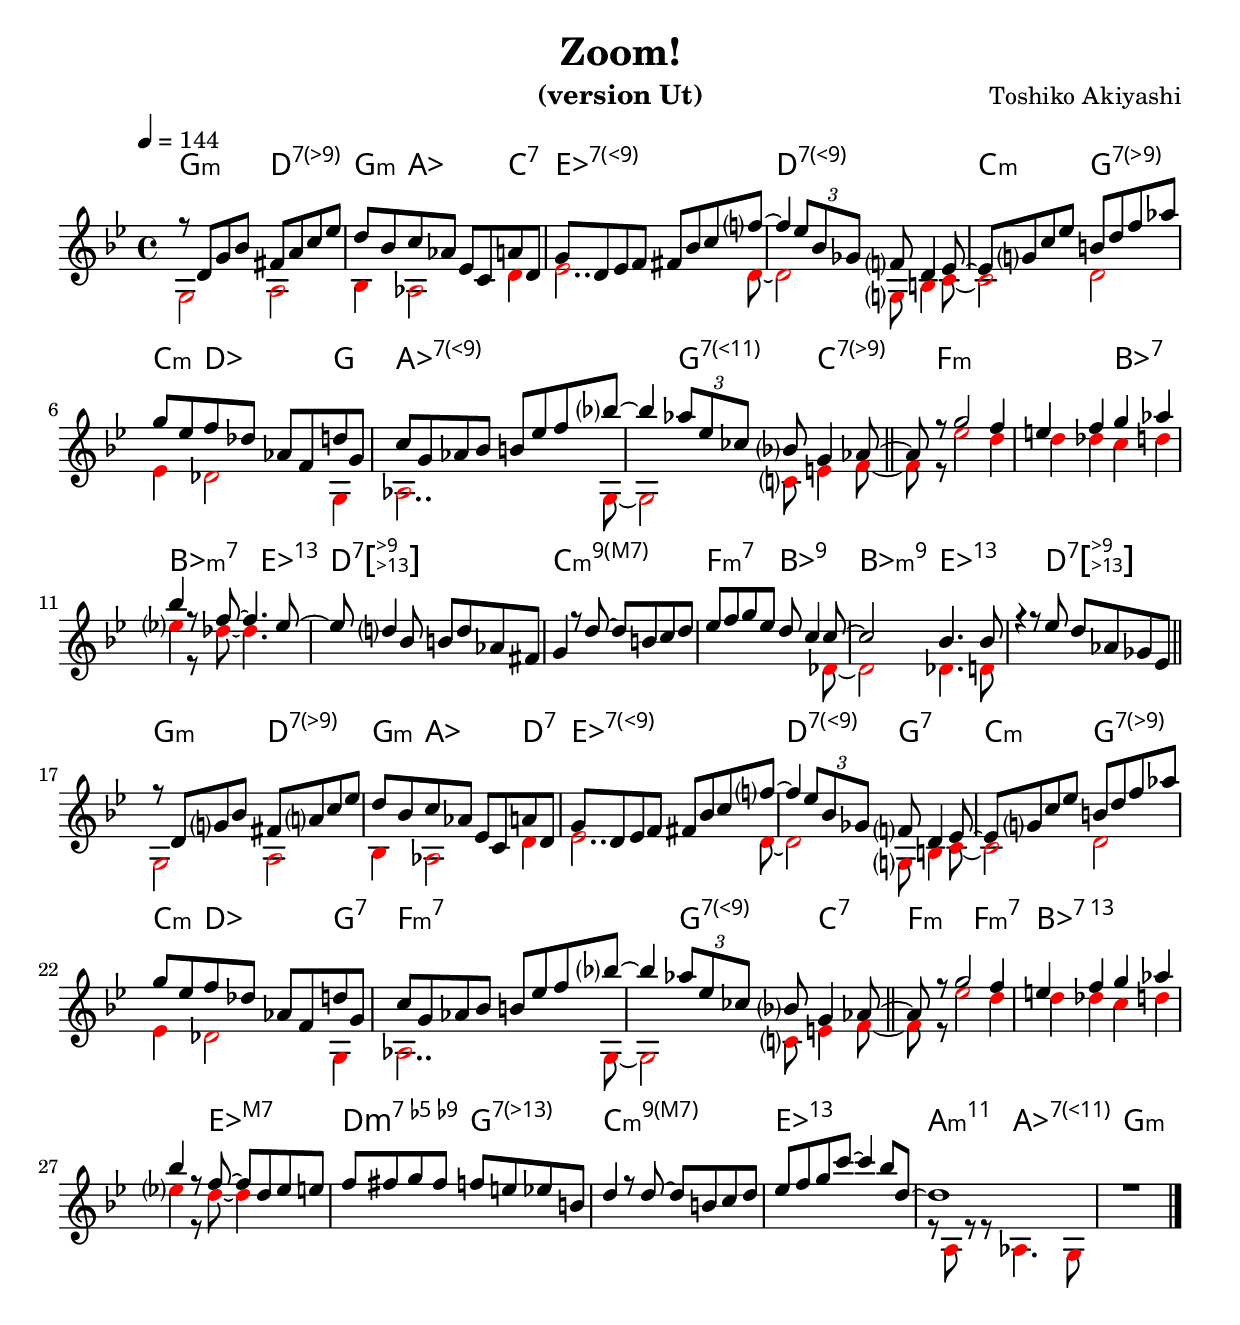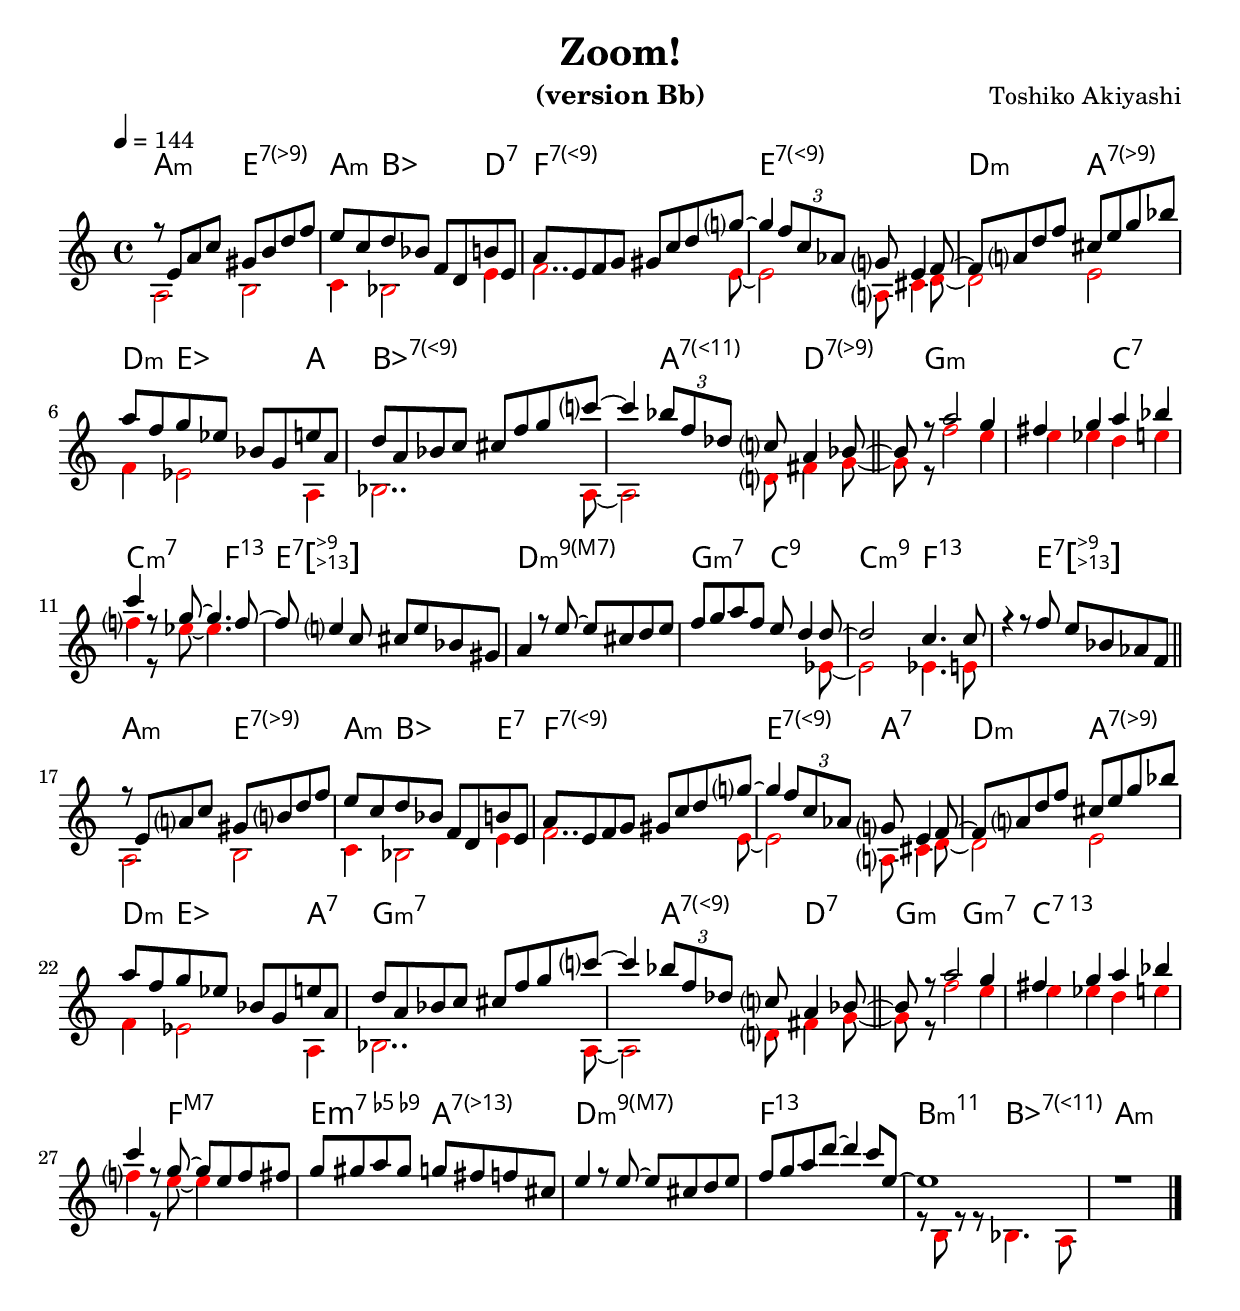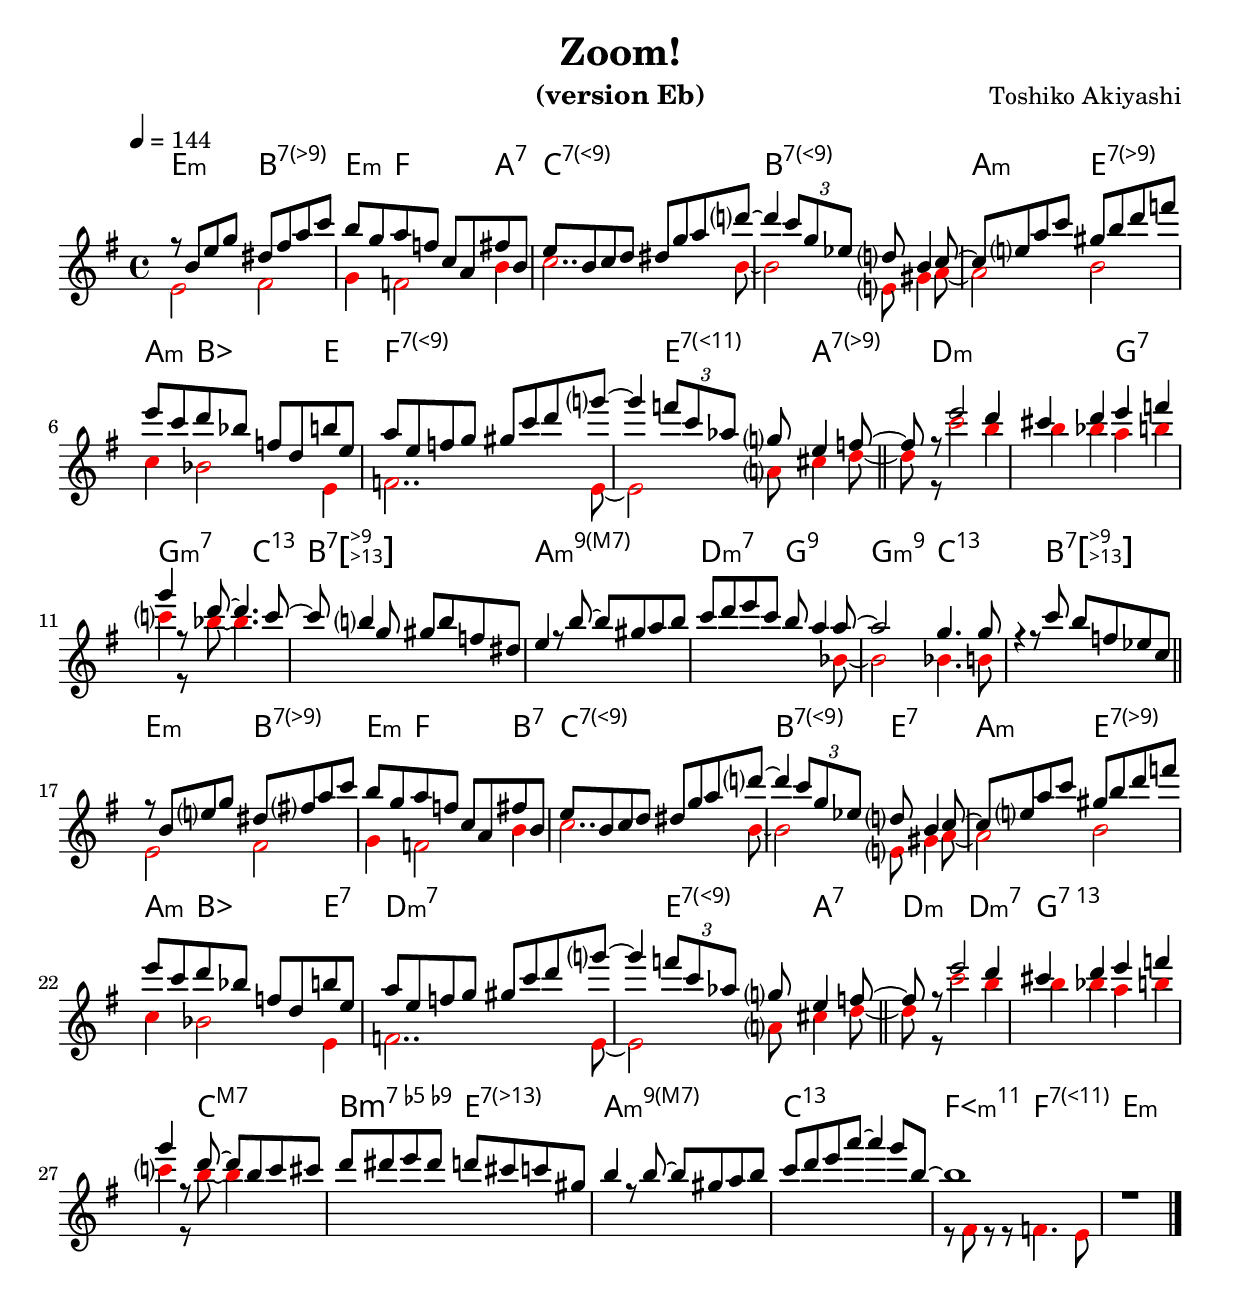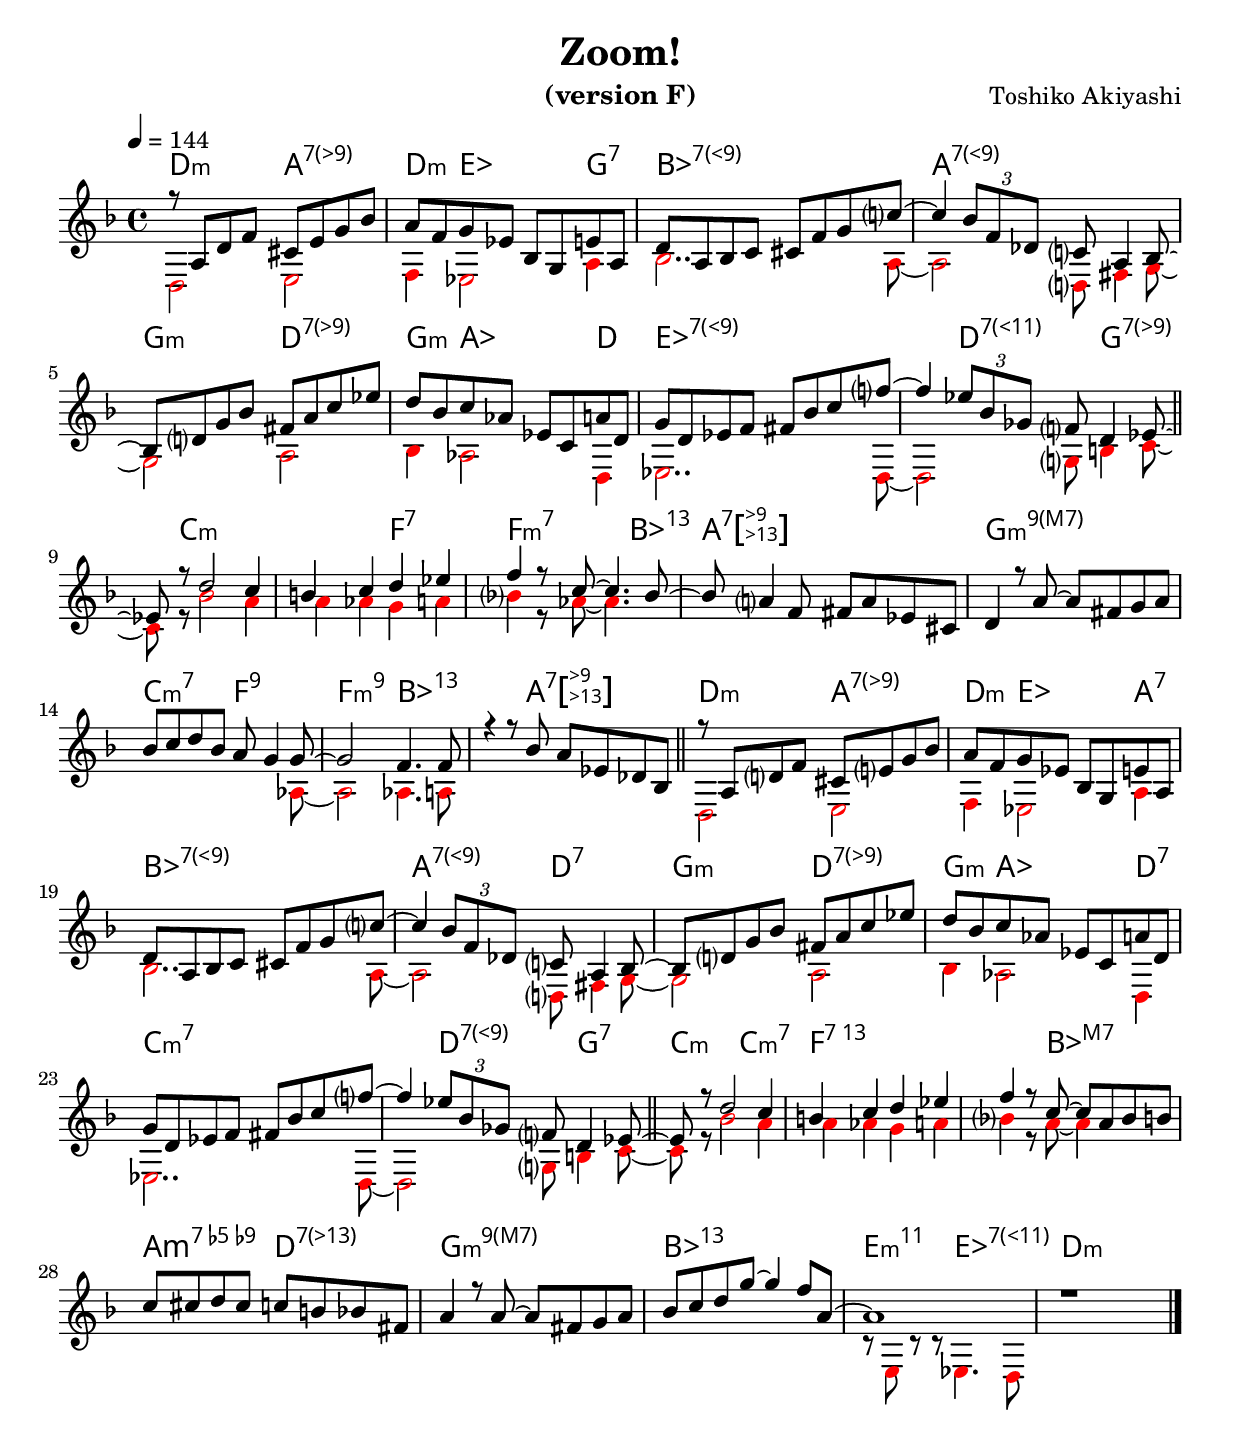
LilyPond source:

% Created on Mon Sep 20 15:23:38 CEST 2010
\version "2.22.0"

#(set-global-staff-size 21)
#(set-default-paper-size "a4")

\include "utils/AccordsJazzDefs.ly"

\paper { indent = 0\cm} 

\header {
	title = "Zoom!" 
 	composer = "Toshiko Akiyashi"
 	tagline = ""

}


accords = \chords {
	g2:m d:7.9- g4:m aes2 c4:7 es1:7.9+ d:7.9+
	c2:m g:7.9- c4:m des2 g4 aes1:7.9+ s4 g4.:7.11+ c:7.9-
	s8 f2..:m s2 bes:7 bes2.:m7 es4:13 d1:7.13-.9-
	c1:maj7.3-.9 f2:m7 bes:9 bes:m9 es:13 s4. d2:7.13-.9- s8
	g2:m d:7.9- g4:m aes2 d4:7 es1:7.9+ d2:7.9+ g:7
	c2:m g:7.9- c4:m des2 g4:7 f1:m7 s4 g4.:7.9+ c:7
	f2:m f:m7 bes1:7.13 s4. es2:maj7 s8 d2:m7.5-.9- g:7.13-
	c1:maj7.3-.9 es:13 a2:m11 aes:7.11+ g:m
%	c1:m7.5+.9+ % un accord
%	es:m7 % un deuxiÃ¨me
}

theme = {\relative c'{
r8 d g bes fis a c es
d bes c aes es c a' d,
g d es f fis bes c f~
f4 \tuplet 3/2 {es8 bes ges} f d4 es8~
es g c es b d f aes
g es f des aes f d' g,
c g aes bes b es f bes~
bes4 \tuplet 3/2 {aes8 es ces} bes g4 aes8~
\bar "||"
aes r g'2 f4 e f g aes
bes r8 f~ f4. es8~ es d4 bes8 b d aes fis
g4 r8 d'~ d b c d es f g es d c4 c8~
c2 bes4. bes8 r4 r8 es d aes ges es
\bar "||"
r8 d g bes fis a c es
d bes c aes es c a' d,
g d es f fis bes c f~
f4 \tuplet 3/2 {es8 bes ges} f d4 es8~
es g c es b d f aes
g es f des aes f d' g,
c g aes bes b es f bes~
bes4 \tuplet 3/2 {aes8 es ces} bes g4 aes8~
\bar "||"
aes r g'2 f4 e f g aes
bes r8 f~ f d es e f fis g fis f e es b
d4 r8 d~ d b c d es f g c~ c4 bes8 d,~
d1
}}

basse = {\relative c'
{g2 a bes4 aes2 d4 es2.. d8~ d2 g,8 b4 c8~
c2 d es4 des2 g,4 aes2.. g8~ g2 c8 e4 f8~
f r es'2 d4 d des c d es r8 des~ des4. s8 s1
s s2.. des,8~ des2 des4. d8 s1
g,2 a bes4 aes2 d4 es2.. d8~ d2 g,8 b4 c8~
c2 d es4 des2 g,4 aes2.. g8~ g2 c8 e4 f8~
f r es'2 d4 d des c d es r8 d~ d4 s s1
s s r8 a, r r aes4. g8 
}}

staffViolon = \new Staff {
	\time 4/4
	\tempo 4 = 144 
	\set Staff.midiInstrument = "trumpet"
	\key bes \major
	\clef treble
	\accidentalStyle modern-cautionary
	\relative c' { 	
 % Type notes here 
\compressEmptyMeasures
%\set Timing.beamExceptions = #'()
<<
	\voiceOne {\theme}
	\new Voice {
	\override NoteHead.color = #red
	\voiceTwo
	{\basse}}
>>
r1
\bar "|." 
%c4^\markup{Essai} cis c cis
%\mark \markup {\musicglyph "scripts.coda" }
%c cis c c \break
%\mark \markup { \column % vspace avant solos si besoin
%  { " " 
%    " " 
%    " "
%  " "
%  " "}
% } 
% c c c c c c c c
	}
}


theme = \staffViolon

\include "utils/books.ly"
